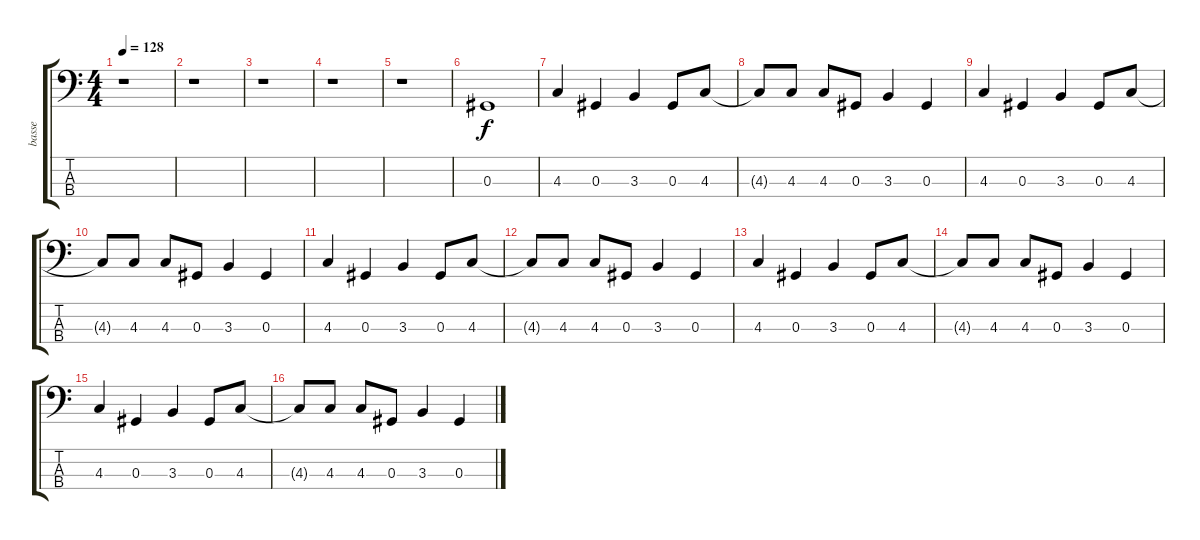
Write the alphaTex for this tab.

\track ("basse" "basse") {instrument electricbasspick}
\staff {score tabs}
\tuning (Gb2 Db2 Ab1 Eb1) {hide}
\ts (4 4)
\tempo 128
\clef f4
\ks c
r.1{dy f} |
r.1 |
r.1 |
r.1 |
r.1 |
0.3.1 |
4.3.4 0.3.4 3.3.4 0.3.8 4.3.8 |
4.3{t}.8 4.3.8 4.3.8 0.3.8 3.3.4 0.3.4 |
4.3.4 0.3.4 3.3.4 0.3.8 4.3.8 |
4.3{t}.8 4.3.8 4.3.8 0.3.8 3.3.4 0.3.4 |
4.3.4 0.3.4 3.3.4 0.3.8 4.3.8 |
4.3{t}.8 4.3.8 4.3.8 0.3.8 3.3.4 0.3.4 |
4.3.4 0.3.4 3.3.4 0.3.8 4.3.8 |
4.3{t}.8 4.3.8 4.3.8 0.3.8 3.3.4 0.3.4 |
4.3.4 0.3.4 3.3.4 0.3.8 4.3.8 |
4.3{t}.8 4.3.8 4.3.8 0.3.8 3.3.4 0.3.4
